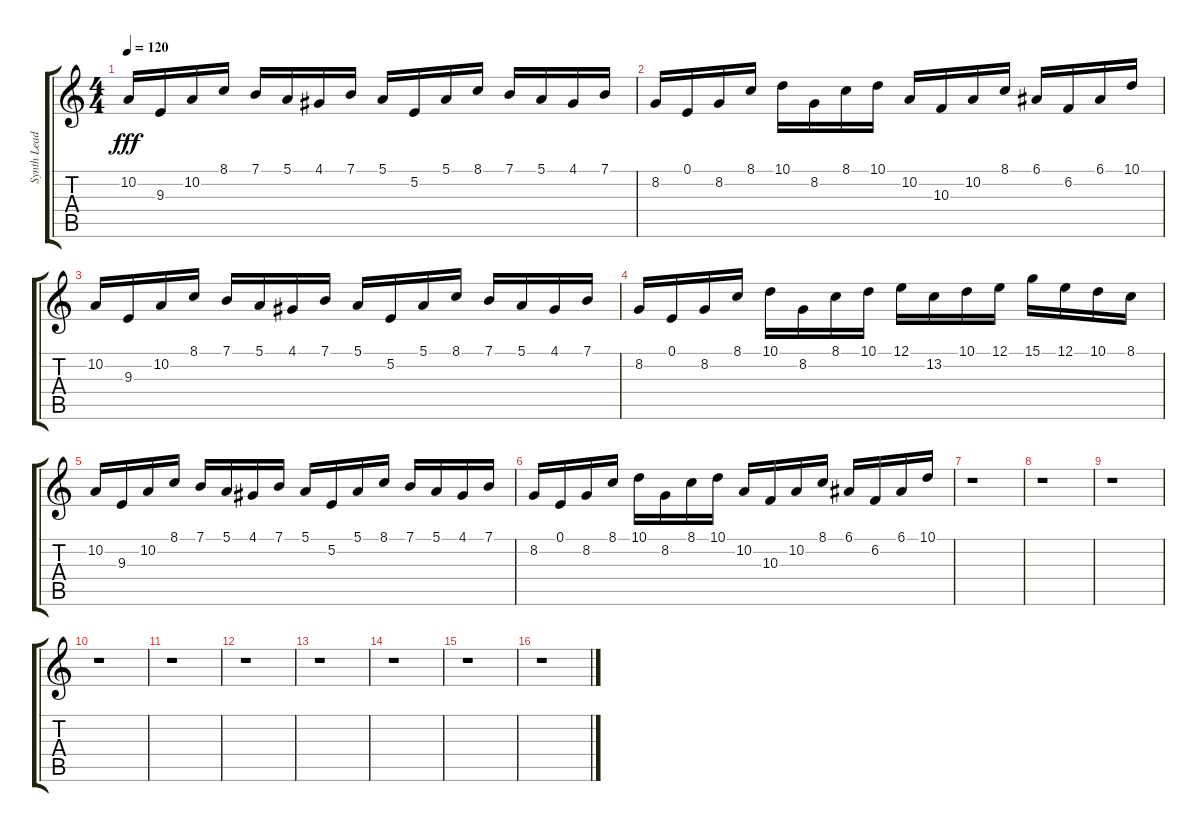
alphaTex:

\track ("Synth Lead" "Synth Lead") {instrument lead2sawtooth}
\staff {score tabs}
\tuning (E4 B3 G3 D3 A2 E2) {hide}
\ts (4 4)
\tempo 120
\clef g2
\ks c
10.2.16{dy fff} 9.3.16 10.2.16 8.1.16 7.1.16 5.1.16 4.1.16 7.1.16 5.1.16 5.2.16 5.1.16 8.1.16 7.1.16 5.1.16 4.1.16 7.1.16 |
8.2.16 0.1.16 8.2.16 8.1.16 10.1.16 8.2.16 8.1.16 10.1.16 10.2.16 10.3.16 10.2.16 8.1.16 6.1.16 6.2.16 6.1.16 10.1.16 |
10.2.16 9.3.16 10.2.16 8.1.16 7.1.16 5.1.16 4.1.16 7.1.16 5.1.16 5.2.16 5.1.16 8.1.16 7.1.16 5.1.16 4.1.16 7.1.16 |
8.2.16 0.1.16 8.2.16 8.1.16 10.1.16 8.2.16 8.1.16 10.1.16 12.1.16 13.2.16 10.1.16 12.1.16 15.1.16 12.1.16 10.1.16 8.1.16 |
10.2.16 9.3.16 10.2.16 8.1.16 7.1.16 5.1.16 4.1.16 7.1.16 5.1.16 5.2.16 5.1.16 8.1.16 7.1.16 5.1.16 4.1.16 7.1.16 |
8.2.16 0.1.16 8.2.16 8.1.16 10.1.16 8.2.16 8.1.16 10.1.16 10.2.16 10.3.16 10.2.16 8.1.16 6.1.16 6.2.16 6.1.16 10.1.16 |
r.1 |
r.1 |
r.1 |
r.1 |
r.1 |
r.1 |
r.1 |
r.1 |
r.1 |
r.1
